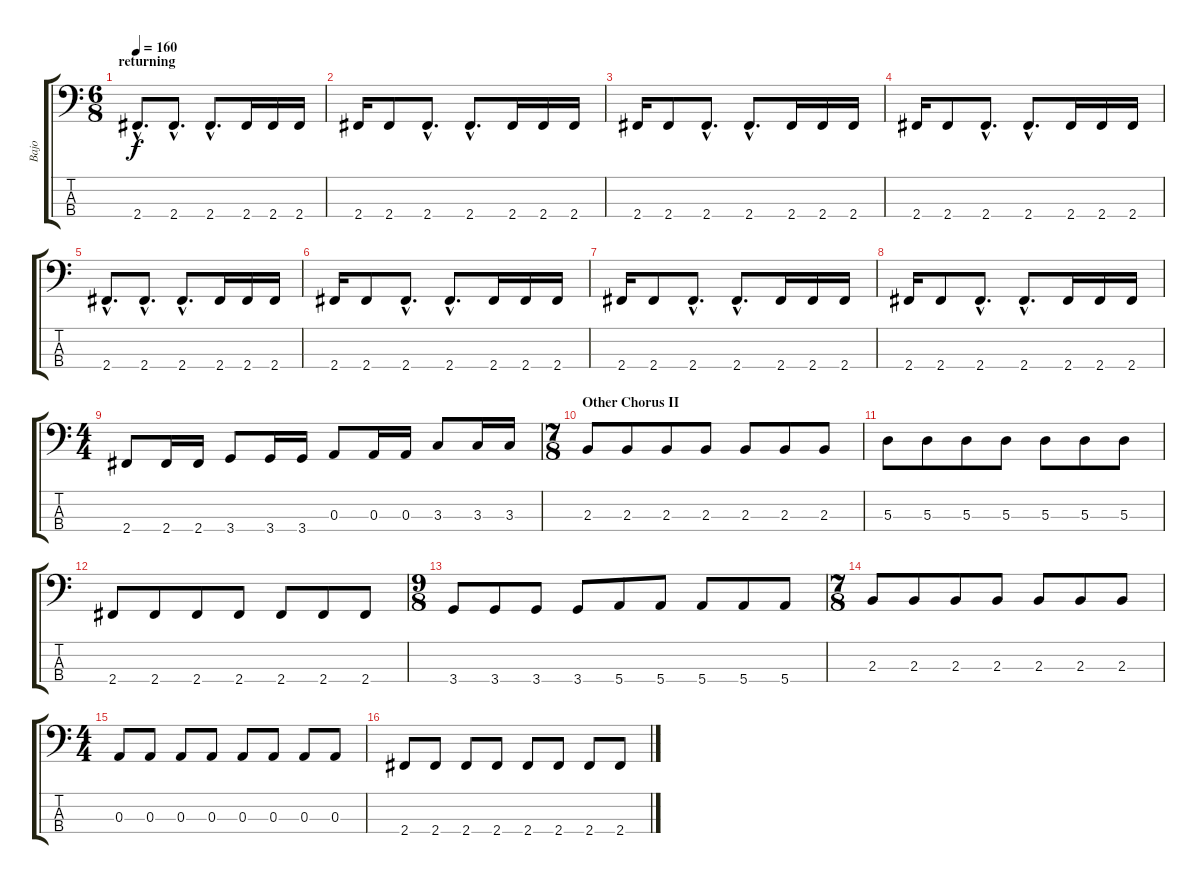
\track ("Bajo" "Bajo") {instrument electricbassfinger}
\staff {score tabs}
\tuning (G2 D2 A1 E1) {hide}
\ts (6 8)
\section ("" "returning ")
\tempo 160
\clef f4
\ks c
2.4{hac}.8{d dy f} 2.4{hac}.8{d} 2.4{hac}.8{d} 2.4.16 2.4.16 2.4.16 |
2.4.16 2.4.8 2.4{hac}.8{d} 2.4{hac}.8{d} 2.4.16 2.4.16 2.4.16 |
2.4.16 2.4.8 2.4{hac}.8{d} 2.4{hac}.8{d} 2.4.16 2.4.16 2.4.16 |
2.4.16 2.4.8 2.4{hac}.8{d} 2.4{hac}.8{d} 2.4.16 2.4.16 2.4.16 |
2.4{hac}.8{d} 2.4{hac}.8{d} 2.4{hac}.8{d} 2.4.16 2.4.16 2.4.16 |
2.4.16 2.4.8 2.4{hac}.8{d} 2.4{hac}.8{d} 2.4.16 2.4.16 2.4.16 |
2.4.16 2.4.8 2.4{hac}.8{d} 2.4{hac}.8{d} 2.4.16 2.4.16 2.4.16 |
2.4.16 2.4.8 2.4{hac}.8{d} 2.4{hac}.8{d} 2.4.16 2.4.16 2.4.16 |
\ts (4 4)
2.4.8 2.4.16 2.4.16 3.4.8 3.4.16 3.4.16 0.3.8 0.3.16 0.3.16 3.3.8 3.3.16 3.3.16 |
\ts (7 8)
\section ("" "Other Chorus II")
2.3.8 2.3.8 2.3.8 2.3.8 2.3.8 2.3.8 2.3.8 |
5.3.8 5.3.8 5.3.8 5.3.8 5.3.8 5.3.8 5.3.8 |
2.4.8 2.4.8 2.4.8 2.4.8 2.4.8 2.4.8 2.4.8 |
\ts (9 8)
3.4.8 3.4.8 3.4.8 3.4.8 5.4.8 5.4.8 5.4.8 5.4.8 5.4.8 |
\ts (7 8)
2.3.8 2.3.8 2.3.8 2.3.8 2.3.8 2.3.8 2.3.8 |
\ts (4 4)
0.3.8 0.3.8 0.3.8 0.3.8 0.3.8 0.3.8 0.3.8 0.3.8 |
2.4.8 2.4.8 2.4.8 2.4.8 2.4.8 2.4.8 2.4.8 2.4.8
